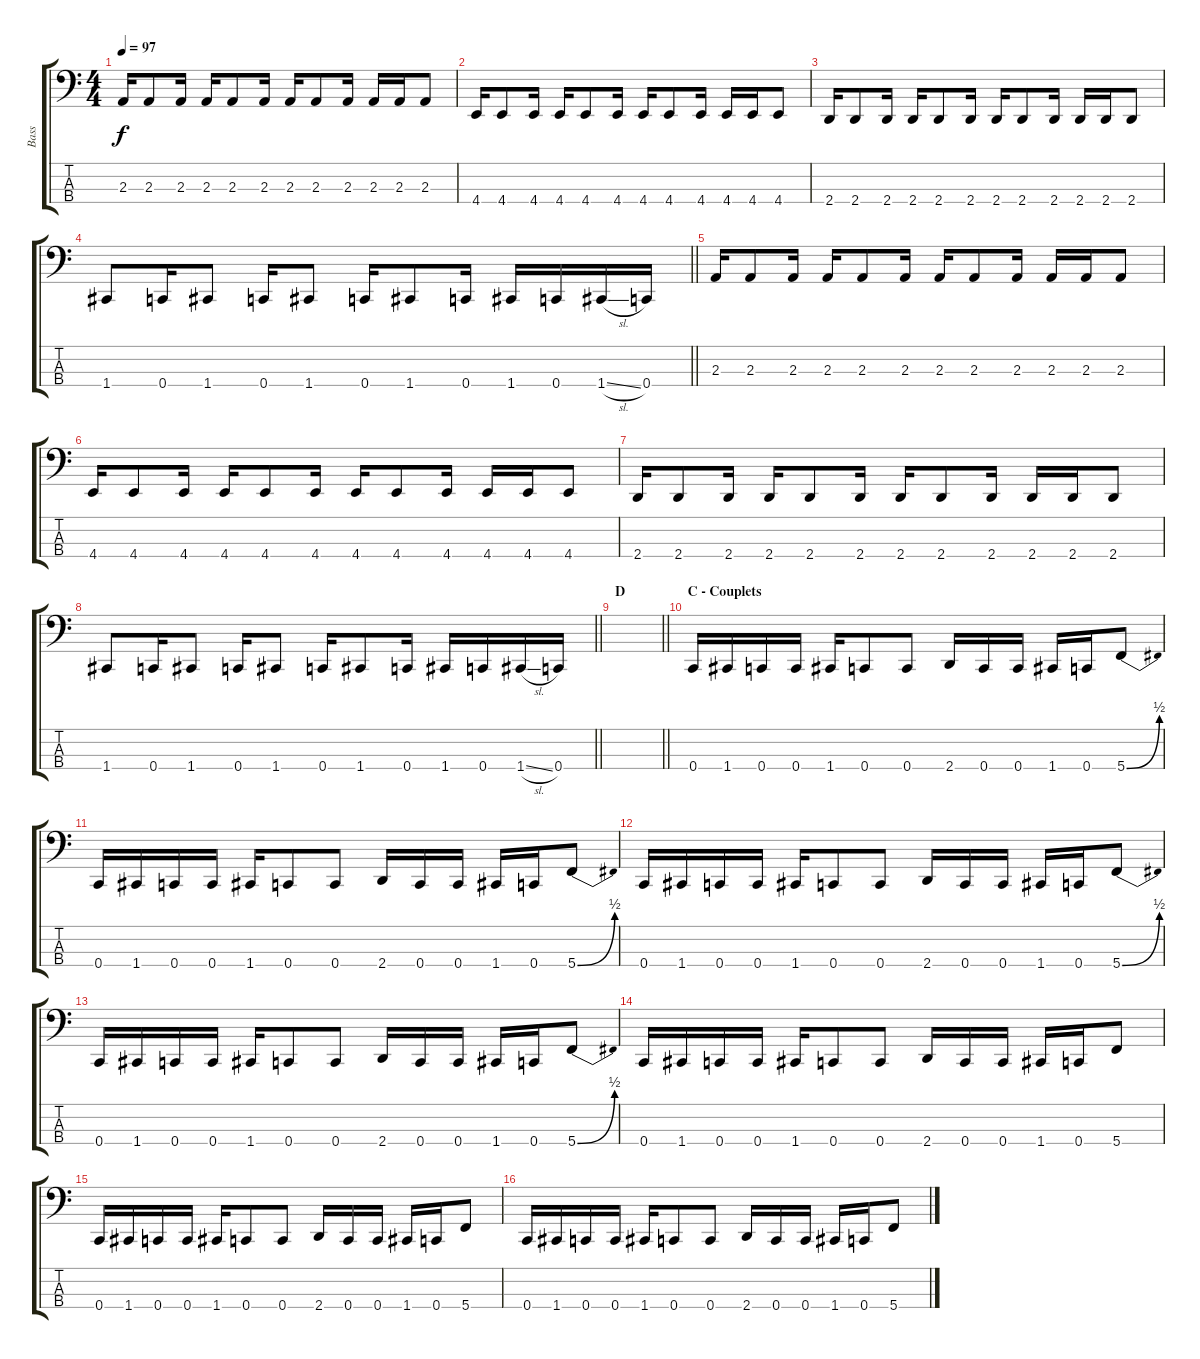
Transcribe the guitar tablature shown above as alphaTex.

\track ("Bass" "Bass") {instrument electricbassfinger}
\staff {score tabs}
\tuning (F2 C2 G1 C1) {hide}
\ts (4 4)
\tempo 97
\clef f4
\ks c
2.3.16{dy f} 2.3.8 2.3.16 2.3.16 2.3.8 2.3.16 2.3.16 2.3.8 2.3.16 2.3.16 2.3.16 2.3.8 |
4.4.16 4.4.8 4.4.16 4.4.16 4.4.8 4.4.16 4.4.16 4.4.8 4.4.16 4.4.16 4.4.16 4.4.8 |
2.4.16 2.4.8 2.4.16 2.4.16 2.4.8 2.4.16 2.4.16 2.4.8 2.4.16 2.4.16 2.4.16 2.4.8 |
\barLineRight lightlight
1.4.8 0.4.16 1.4.8 0.4.16 1.4.8 0.4.16 1.4.8 0.4.16 1.4.16 0.4.16 1.4{sl}.16 0.4.16 |
2.3.16 2.3.8 2.3.16 2.3.16 2.3.8 2.3.16 2.3.16 2.3.8 2.3.16 2.3.16 2.3.16 2.3.8 |
4.4.16 4.4.8 4.4.16 4.4.16 4.4.8 4.4.16 4.4.16 4.4.8 4.4.16 4.4.16 4.4.16 4.4.8 |
2.4.16 2.4.8 2.4.16 2.4.16 2.4.8 2.4.16 2.4.16 2.4.8 2.4.16 2.4.16 2.4.16 2.4.8 |
\barLineRight lightlight
1.4.8 0.4.16 1.4.8 0.4.16 1.4.8 0.4.16 1.4.8 0.4.16 1.4.16 0.4.16 1.4{sl}.16 0.4.16 |
\section ("" "D")
\barLineRight lightlight
|
\section ("" "C - Couplets")
0.4.16 1.4.16 0.4.16 0.4.16 1.4.16 0.4.8 0.4.8 2.4.16 0.4.16 0.4.16 1.4.16 0.4.16 5.4{be (bend 0 0 60 2)}.8 |
0.4.16 1.4.16 0.4.16 0.4.16 1.4.16 0.4.8 0.4.8 2.4.16 0.4.16 0.4.16 1.4.16 0.4.16 5.4{be (bend 0 0 60 2)}.8 |
0.4.16 1.4.16 0.4.16 0.4.16 1.4.16 0.4.8 0.4.8 2.4.16 0.4.16 0.4.16 1.4.16 0.4.16 5.4{be (bend 0 0 60 2)}.8 |
0.4.16 1.4.16 0.4.16 0.4.16 1.4.16 0.4.8 0.4.8 2.4.16 0.4.16 0.4.16 1.4.16 0.4.16 5.4{be (bend 0 0 60 2)}.8 |
0.4.16 1.4.16 0.4.16 0.4.16 1.4.16 0.4.8 0.4.8 2.4.16 0.4.16 0.4.16 1.4.16 0.4.16 5.4.8 |
0.4.16 1.4.16 0.4.16 0.4.16 1.4.16 0.4.8 0.4.8 2.4.16 0.4.16 0.4.16 1.4.16 0.4.16 5.4.8 |
0.4.16 1.4.16 0.4.16 0.4.16 1.4.16 0.4.8 0.4.8 2.4.16 0.4.16 0.4.16 1.4.16 0.4.16 5.4.8
